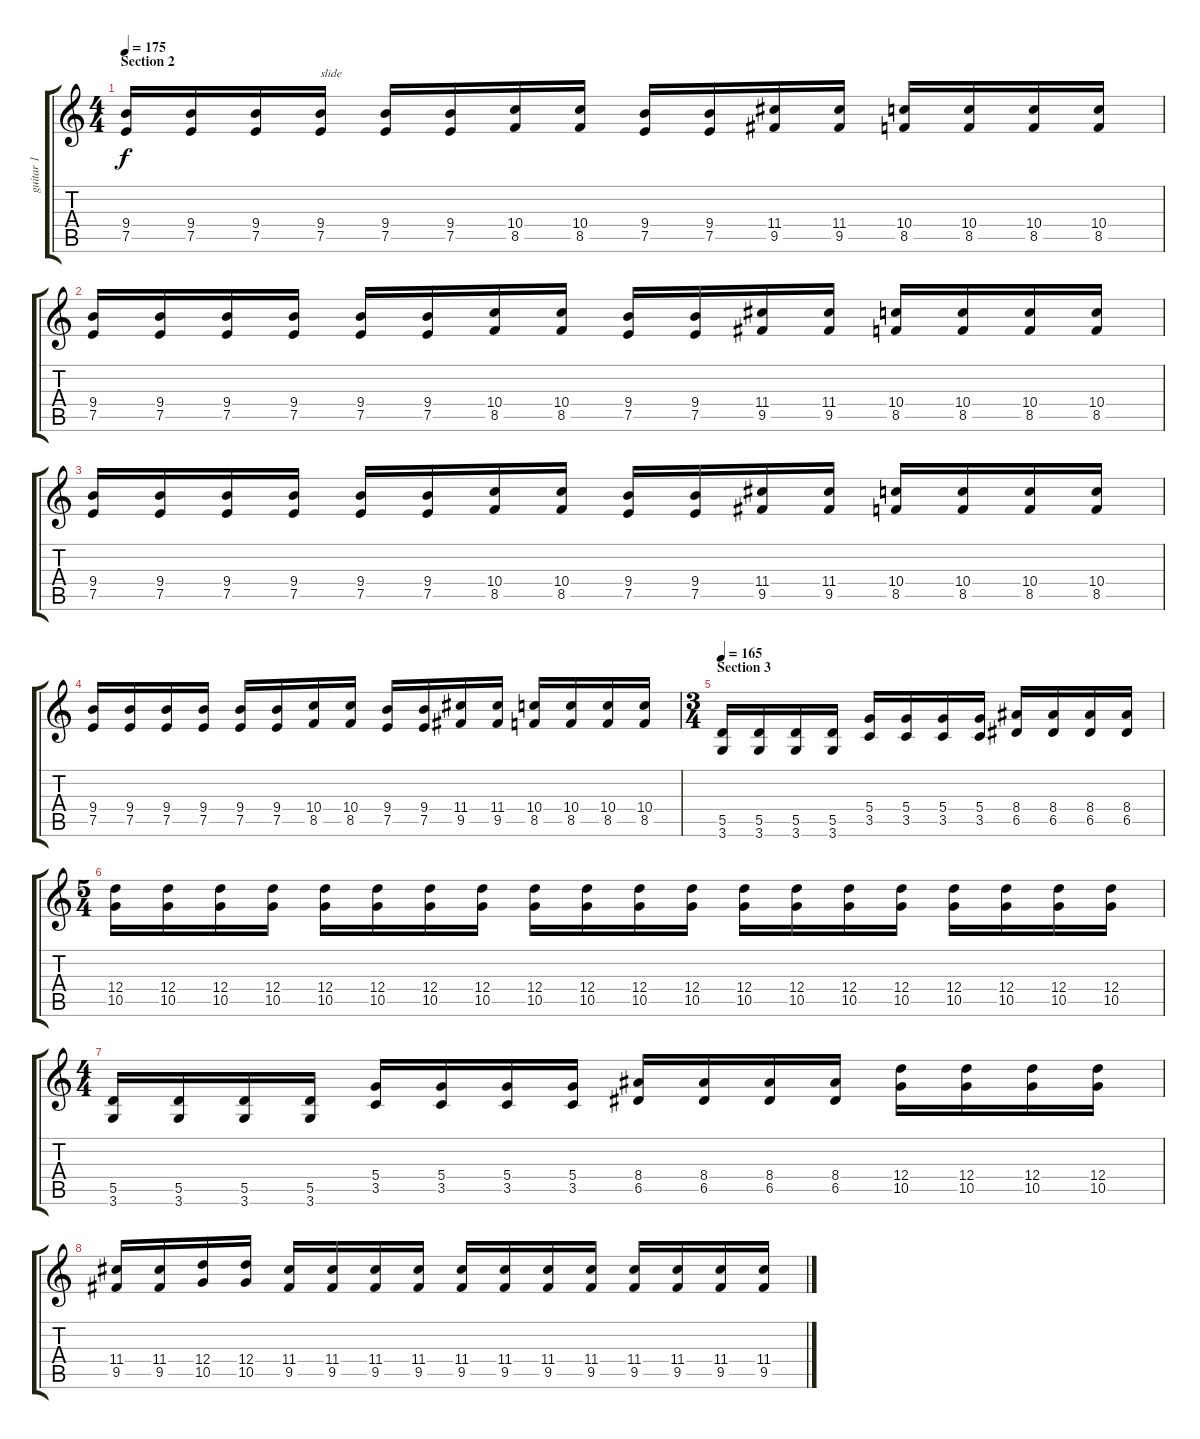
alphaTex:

\track ("guitar 1" "guitar 1") {instrument distortionguitar}
\staff {score tabs}
\tuning (E4 B3 G3 D3 A2 E2) {hide}
\ts (4 4)
\section ("" "Section 2")
\tempo 175
\clef g2
\ks c
(9.4 7.5).16{dy f} (9.4 7.5).16 (9.4 7.5).16 (9.4 7.5).16{txt "slide"} (9.4 7.5).16 (9.4 7.5).16 (10.4 8.5).16 (10.4 8.5).16 (9.4 7.5).16 (9.4 7.5).16 (11.4 9.5).16 (11.4 9.5).16 (10.4 8.5).16 (10.4 8.5).16 (10.4 8.5).16 (10.4 8.5).16 |
(9.4 7.5).16 (9.4 7.5).16 (9.4 7.5).16 (9.4 7.5).16 (9.4 7.5).16 (9.4 7.5).16 (10.4 8.5).16 (10.4 8.5).16 (9.4 7.5).16 (9.4 7.5).16 (11.4 9.5).16 (11.4 9.5).16 (10.4 8.5).16 (10.4 8.5).16 (10.4 8.5).16 (10.4 8.5).16 |
(9.4 7.5).16 (9.4 7.5).16 (9.4 7.5).16 (9.4 7.5).16 (9.4 7.5).16 (9.4 7.5).16 (10.4 8.5).16 (10.4 8.5).16 (9.4 7.5).16 (9.4 7.5).16 (11.4 9.5).16 (11.4 9.5).16 (10.4 8.5).16 (10.4 8.5).16 (10.4 8.5).16 (10.4 8.5).16 |
(9.4 7.5).16 (9.4 7.5).16 (9.4 7.5).16 (9.4 7.5).16 (9.4 7.5).16 (9.4 7.5).16 (10.4 8.5).16 (10.4 8.5).16 (9.4 7.5).16 (9.4 7.5).16 (11.4 9.5).16 (11.4 9.5).16 (10.4 8.5).16 (10.4 8.5).16 (10.4 8.5).16 (10.4 8.5).16 |
\ts (3 4)
\section ("" "Section 3")
\tempo 165
(5.5 3.6).16 (5.5 3.6).16 (5.5 3.6).16 (5.5 3.6).16 (5.4 3.5).16 (5.4 3.5).16 (5.4 3.5).16 (5.4 3.5).16 (8.4 6.5).16 (8.4 6.5).16 (8.4 6.5).16 (8.4 6.5).16 |
\ts (5 4)
(12.4 10.5).16 (12.4 10.5).16 (12.4 10.5).16 (12.4 10.5).16 (12.4 10.5).16 (12.4 10.5).16 (12.4 10.5).16 (12.4 10.5).16 (12.4 10.5).16 (12.4 10.5).16 (12.4 10.5).16 (12.4 10.5).16 (12.4 10.5).16 (12.4 10.5).16 (12.4 10.5).16 (12.4 10.5).16 (12.4 10.5).16 (12.4 10.5).16 (12.4 10.5).16 (12.4 10.5).16 |
\ts (4 4)
(5.5 3.6).16 (5.5 3.6).16 (5.5 3.6).16 (5.5 3.6).16 (5.4 3.5).16 (5.4 3.5).16 (5.4 3.5).16 (5.4 3.5).16 (8.4 6.5).16 (8.4 6.5).16 (8.4 6.5).16 (8.4 6.5).16 (12.4 10.5).16 (12.4 10.5).16 (12.4 10.5).16 (12.4 10.5).16 |
(11.4 9.5).16 (11.4 9.5).16 (12.4 10.5).16 (12.4 10.5).16 (11.4 9.5).16 (11.4 9.5).16 (11.4 9.5).16 (11.4 9.5).16 (11.4 9.5).16 (11.4 9.5).16 (11.4 9.5).16 (11.4 9.5).16 (11.4 9.5).16 (11.4 9.5).16 (11.4 9.5).16 (11.4 9.5).16
